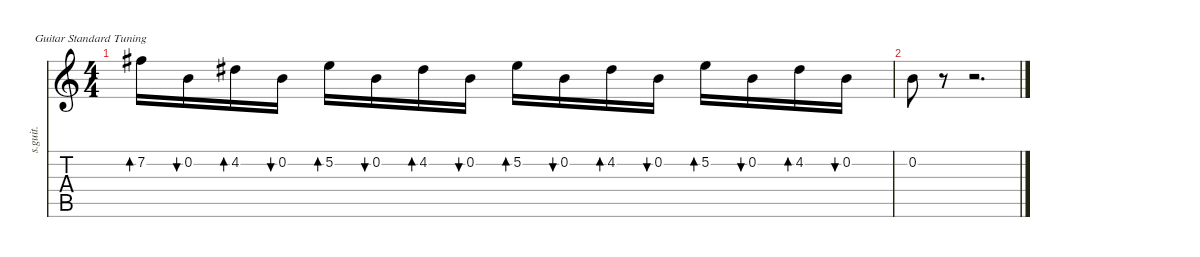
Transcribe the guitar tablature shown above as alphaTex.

\defaultSystemsLayout 4
\hideDynamics
\bracketExtendMode nobrackets
\track ("Angus Young - Lead Guitar" "s.guit.") {instrument distortionguitar}
\staff {score tabs}
\tuning (E4 B3 G3 D3 A2 E2)
\ts (4 4)
\tempo (100 hide)
\clef g2
\ks c
7.2{acc #}.16{bd 30 lyrics (0 "") lyrics (1 "") lyrics (2 "") lyrics (3 "") lyrics (4 "") dy f} 0.2.16{bu 30 lyrics (0 "") lyrics (1 "") lyrics (2 "") lyrics (3 "") lyrics (4 "")} 4.2{acc #}.16{bd 30 lyrics (0 "") lyrics (1 "") lyrics (2 "") lyrics (3 "") lyrics (4 "")} 0.2.16{bu 30 lyrics (0 "") lyrics (1 "") lyrics (2 "") lyrics (3 "") lyrics (4 "")} 5.2.16{bd 30 lyrics (0 "") lyrics (1 "") lyrics (2 "") lyrics (3 "") lyrics (4 "")} 0.2.16{bu 30 lyrics (0 "") lyrics (1 "") lyrics (2 "") lyrics (3 "") lyrics (4 "")} 4.2{acc #}.16{bd 30 lyrics (0 "") lyrics (1 "") lyrics (2 "") lyrics (3 "") lyrics (4 "")} 0.2.16{bu 30 lyrics (0 "") lyrics (1 "") lyrics (2 "") lyrics (3 "") lyrics (4 "")} 5.2.16{bd 30 lyrics (0 "") lyrics (1 "") lyrics (2 "") lyrics (3 "") lyrics (4 "")} 0.2.16{bu 30 lyrics (0 "") lyrics (1 "") lyrics (2 "") lyrics (3 "") lyrics (4 "")} 4.2{acc #}.16{bd 30 lyrics (0 "") lyrics (1 "") lyrics (2 "") lyrics (3 "") lyrics (4 "")} 0.2.16{bu 30 lyrics (0 "") lyrics (1 "") lyrics (2 "") lyrics (3 "") lyrics (4 "")} 5.2.16{bd 30 lyrics (0 "") lyrics (1 "") lyrics (2 "") lyrics (3 "") lyrics (4 "")} 0.2.16{bu 30 lyrics (0 "") lyrics (1 "") lyrics (2 "") lyrics (3 "") lyrics (4 "")} 4.2{acc #}.16{bd 30 lyrics (0 "") lyrics (1 "") lyrics (2 "") lyrics (3 "") lyrics (4 "")} 0.2.16{bu 30 lyrics (0 "") lyrics (1 "") lyrics (2 "") lyrics (3 "") lyrics (4 "")} |
\tempo (96 hide)
0.2.8{lyrics (0 "") lyrics (1 "") lyrics (2 "") lyrics (3 "") lyrics (4 "")} r.8 r.2{d}
